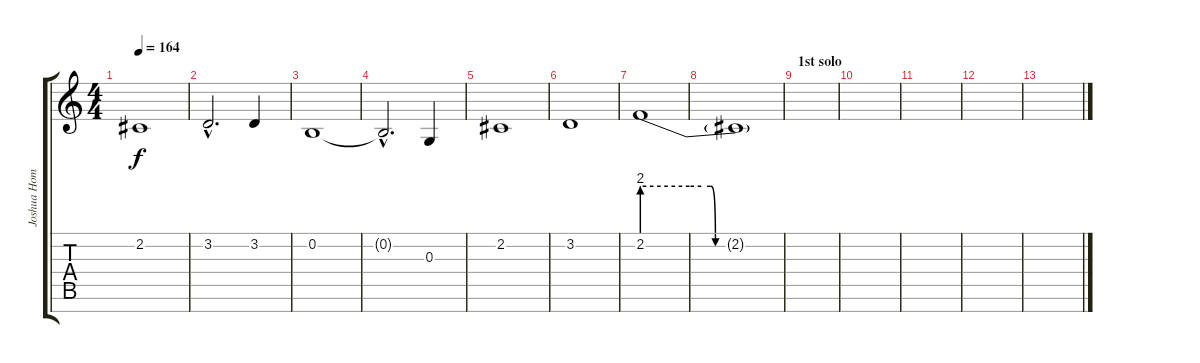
\track ("Joshua Homme - singing" "Joshua Hom") {instrument piccolo}
\staff {score tabs}
\tuning (E4 B3 G3 D3 A2 E2 B1) {hide}
\ts (4 4)
\section ("" "")
\tempo 164
\clef g2
\ks c
2.2.1{dy f} |
3.2{hac}.2{d} 3.2.4 |
0.2.1 |
0.2{hac t}.2{d} 0.3.4 |
\section ("" "")
2.2.1 |
3.2.1 |
2.2{be (custom 0 8 20 8 25 8 29 8 31 0 35 0 40 0 60 0)}.1 |
2.2{t}.1 |
\section ("" "1st solo")
|
|
|
|
\section ("" "")
